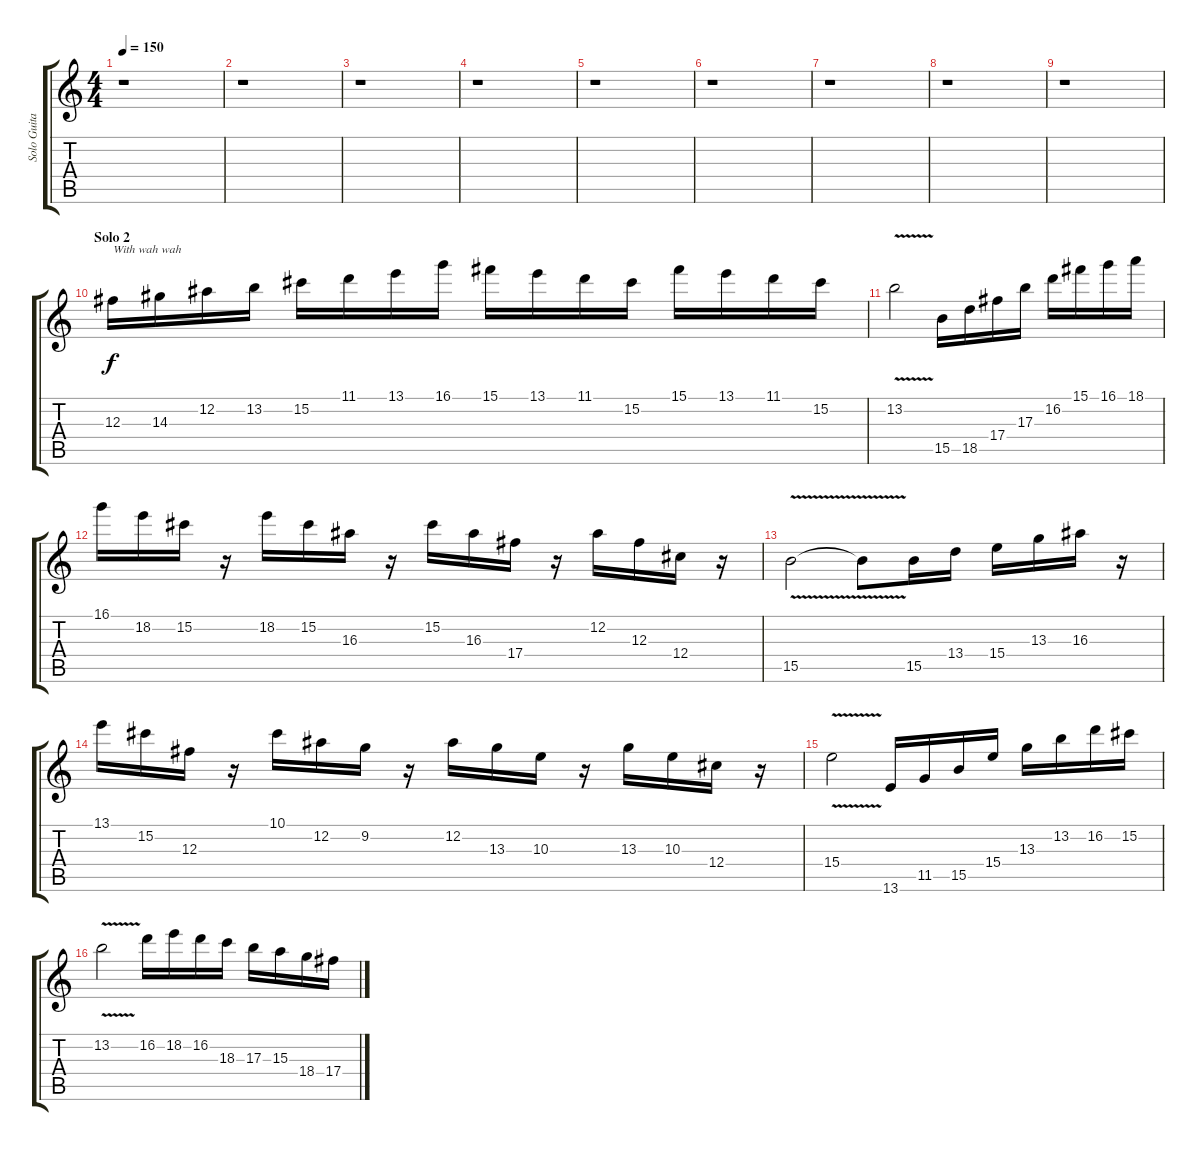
\track ("Solo Guitar (Enrik Garcia)" "Solo Guita") {instrument overdrivenguitar}
\staff {score tabs}
\tuning (Eb4 Bb3 Gb3 Db3 Ab2 Eb2) {hide}
\ts (4 4)
\tempo 150
\clef g2
\ks c
r.1{dy f} |
r.1 |
r.1 |
r.1 |
r.1 |
r.1 |
r.1 |
r.1 |
r.1 |
\section ("" "Solo 2")
12.3.16{txt "With wah wah"} 14.3.16 12.2.16 13.2.16 15.2.16 11.1.16 13.1.16 16.1.16 15.1.16 13.1.16 11.1.16 15.2.16 15.1.16 13.1.16 11.1.16 15.2.16 |
13.2{v}.2 15.5.16 18.5.16 17.4.16 17.3.16 16.2.16 15.1.16 16.1.16 18.1.16 |
16.1.16 18.2.16 15.2.16 r.16 18.2.16 15.2.16 16.3.16 r.16 15.2.16 16.3.16 17.4.16 r.16 12.2.16 12.3.16 12.4.16 r.16 |
15.5{v}.2 15.5{t}.8 15.5.16 13.4.16 15.4.16 13.3.16 16.3.16 r.16 |
13.1.16 15.2.16 12.3.16 r.16 10.1.16 12.2.16 9.2.16 r.16 12.2.16 13.3.16 10.3.16 r.16 13.3.16 10.3.16 12.4.16 r.16 |
15.4{v}.2 13.6.16 11.5.16 15.5.16 15.4.16 13.3.16 13.2.16 16.2.16 15.2.16 |
13.2{v}.2 16.2.16 18.2.16 16.2.16 18.3.16 17.3.16 15.3.16 18.4.16 17.4.16
